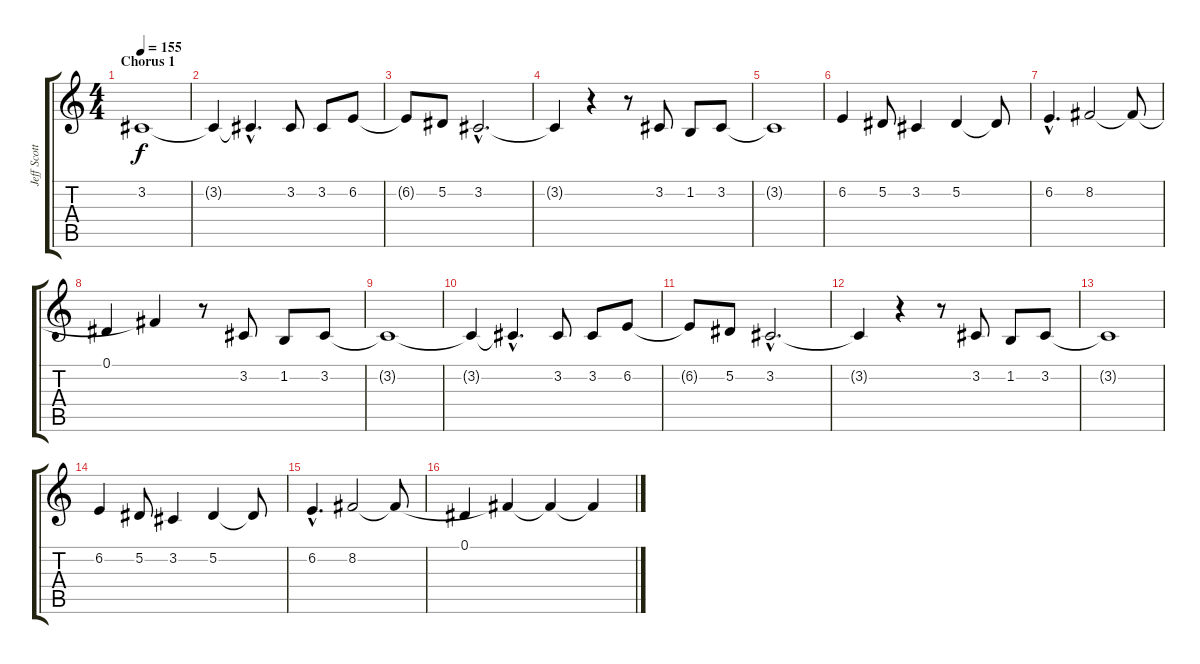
\track ("Jeff Scott Soto - Voce" "Jeff Scott") {instrument violin}
\staff {score tabs}
\tuning (Eb4 Bb3 Gb3 Db3 Ab2 Eb2) {hide}
\ts (4 4)
\section ("" "Chorus 1")
\tempo 155
\clef g2
\ks c
3.2{t}.1{dy f} |
3.2{t}.4 3.2{hac t}.4{d} 3.2.8 3.2.8 6.2.8 |
6.2{t}.8 5.2.8 3.2{hac}.2{d} |
3.2{t}.4 r.4 r.8 3.2.8 1.2.8 3.2.8 |
3.2{t}.1 |
6.2.4 5.2.8 3.2.4 5.2.4 5.2{t}.8 |
6.2{hac}.4{d} 8.2.2 8.2{t}.8 |
0.1.4 8.2{t}.4 r.8 3.2.8 1.2.8 3.2.8 |
3.2{t}.1 |
3.2{t}.4 3.2{hac t}.4{d} 3.2.8 3.2.8 6.2.8 |
6.2{t}.8 5.2.8 3.2{hac}.2{d} |
3.2{t}.4 r.4 r.8 3.2.8 1.2.8 3.2.8 |
3.2{t}.1 |
6.2.4 5.2.8 3.2.4 5.2.4 5.2{t}.8 |
6.2{hac}.4{d} 8.2.2 8.2{t}.8 |
0.1.4 8.2{t}.4 8.2{t}.4 8.2{t}.4
